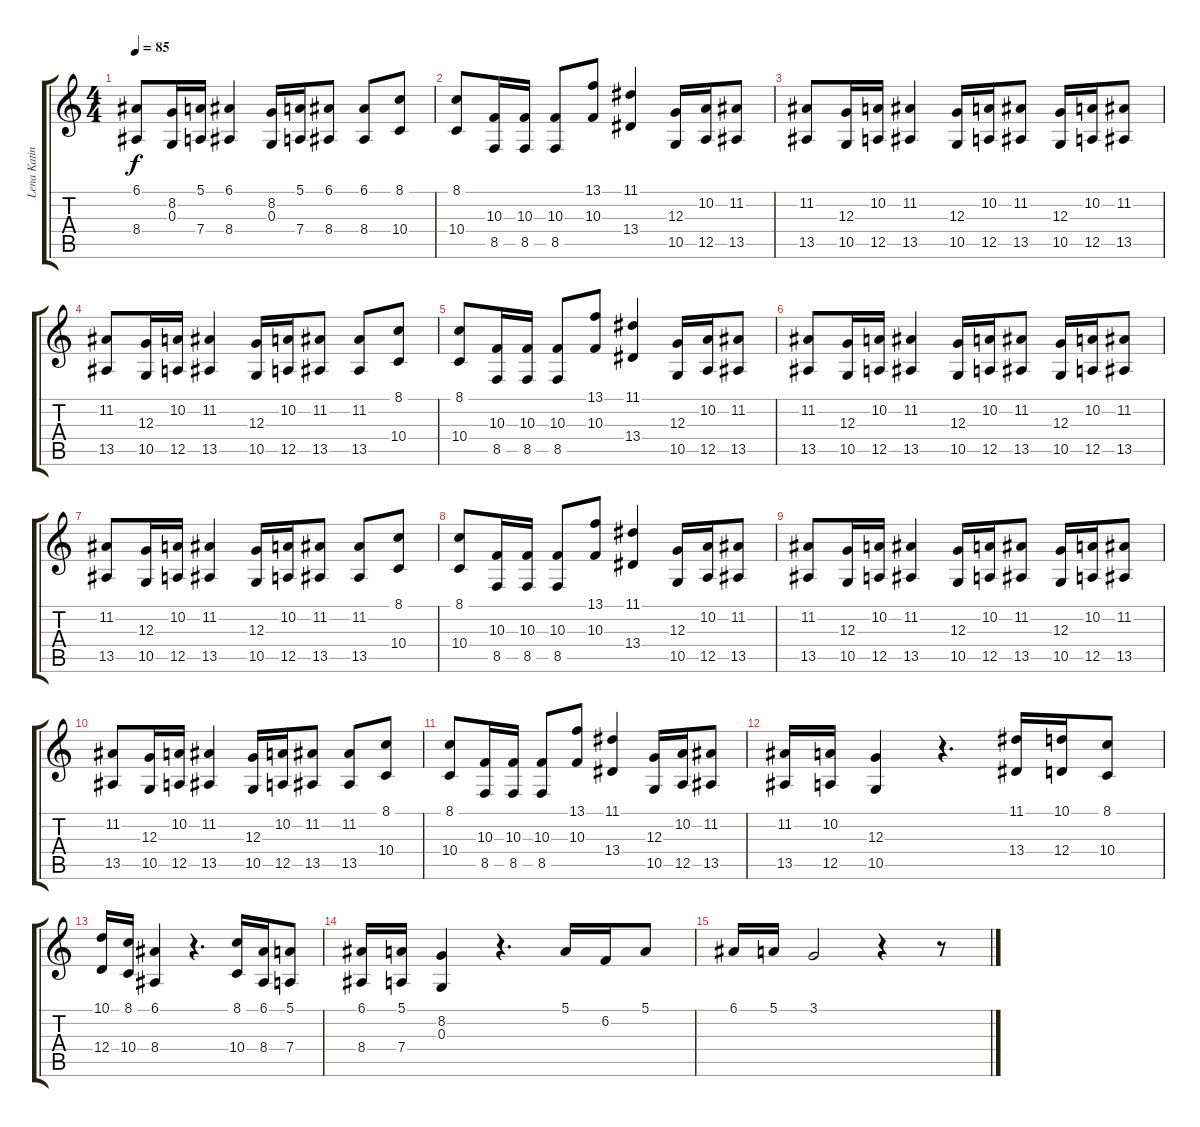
\track ("Lena Katina" "Lena Katin") {instrument cello}
\staff {score tabs}
\tuning (E4 B3 G3 D3 A2 E2) {hide}
\ts (4 4)
\tempo 85
\clef g2
\ks c
(6.1 8.4).8{dy f} (8.2 0.3).16 (5.1 7.4).16 (6.1 8.4).4 (8.2 0.3).16 (5.1 7.4).16 (6.1 8.4).8 (6.1 8.4).8 (8.1 10.4).8 |
(8.1 10.4).8 (10.3 8.5).16 (10.3 8.5).16 (10.3 8.5).8 (13.1 10.3).8 (11.1 13.4).4 (12.3 10.5).16 (10.2 12.5).16 (11.2 13.5).8 |
(11.2 13.5).8 (12.3 10.5).16 (10.2 12.5).16 (11.2 13.5).4 (12.3 10.5).16 (10.2 12.5).16 (11.2 13.5).8 (12.3 10.5).16 (10.2 12.5).16 (11.2 13.5).8 |
(11.2 13.5).8 (12.3 10.5).16 (10.2 12.5).16 (11.2 13.5).4 (12.3 10.5).16 (10.2 12.5).16 (11.2 13.5).8 (11.2 13.5).8 (8.1 10.4).8 |
(8.1 10.4).8 (10.3 8.5).16 (10.3 8.5).16 (10.3 8.5).8 (13.1 10.3).8 (11.1 13.4).4 (12.3 10.5).16 (10.2 12.5).16 (11.2 13.5).8 |
(11.2 13.5).8 (12.3 10.5).16 (10.2 12.5).16 (11.2 13.5).4 (12.3 10.5).16 (10.2 12.5).16 (11.2 13.5).8 (12.3 10.5).16 (10.2 12.5).16 (11.2 13.5).8 |
(11.2 13.5).8 (12.3 10.5).16 (10.2 12.5).16 (11.2 13.5).4 (12.3 10.5).16 (10.2 12.5).16 (11.2 13.5).8 (11.2 13.5).8 (8.1 10.4).8 |
(8.1 10.4).8 (10.3 8.5).16 (10.3 8.5).16 (10.3 8.5).8 (13.1 10.3).8 (11.1 13.4).4 (12.3 10.5).16 (10.2 12.5).16 (11.2 13.5).8 |
(11.2 13.5).8 (12.3 10.5).16 (10.2 12.5).16 (11.2 13.5).4 (12.3 10.5).16 (10.2 12.5).16 (11.2 13.5).8 (12.3 10.5).16 (10.2 12.5).16 (11.2 13.5).8 |
(11.2 13.5).8 (12.3 10.5).16 (10.2 12.5).16 (11.2 13.5).4 (12.3 10.5).16 (10.2 12.5).16 (11.2 13.5).8 (11.2 13.5).8 (8.1 10.4).8 |
(8.1 10.4).8 (10.3 8.5).16 (10.3 8.5).16 (10.3 8.5).8 (13.1 10.3).8 (11.1 13.4).4 (12.3 10.5).16 (10.2 12.5).16 (11.2 13.5).8 |
(11.2 13.5).16 (10.2 12.5).16 (12.3 10.5).4 r.4{d} (11.1 13.4).16 (10.1 12.4).16 (8.1 10.4).8 |
(10.1 12.4).16 (8.1 10.4).16 (6.1 8.4).4 r.4{d} (8.1 10.4).16 (6.1 8.4).16 (5.1 7.4).8 |
(6.1 8.4).16 (5.1 7.4).16 (8.2 0.3).4 r.4{d} 5.1.16 6.2.16 5.1.8 |
6.1.16 5.1.16 3.1.2 r.4 r.8
